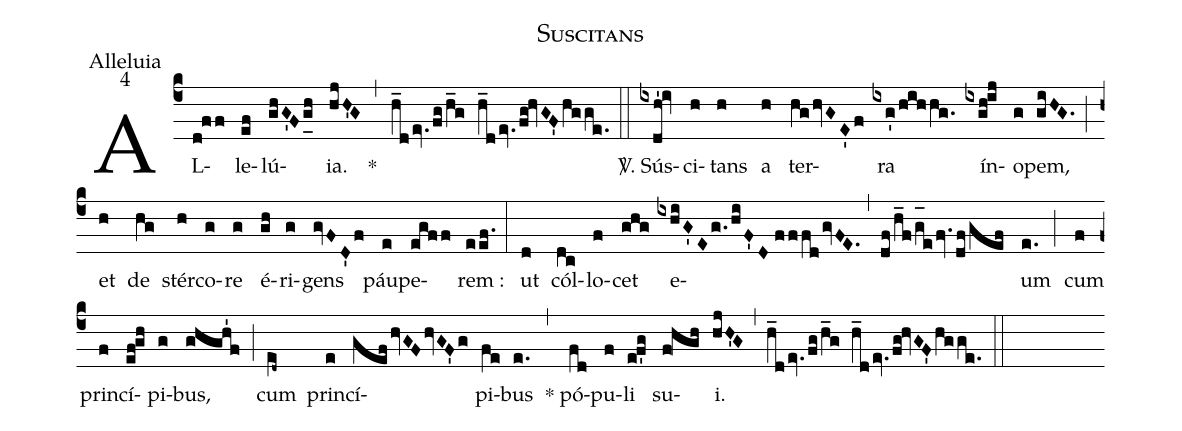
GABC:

name:Suscitans;
office-part:Alleluia;
mode:4;
%%
(c4) AL(d!ff)le(ef)lú(ghG'Fg_[uh:l]h){ia}.(hjH'G) *(,) (h_dev.fg/h_g h_dev.fg!hvGF'hgge.) (::) <sp>V/</sp>. Sús(ixdh'!iv)ci(h)tans(h) a(h) ter(hghvGE'f)ra(ixg'/hihhg.) ín(ixgh!ij)o(g)pem,(giHG.) (;) et(h) de(hg) stér(h)co(g)re(g) é(gh)ri(g)gens(gvFD'f) páu(e)pe(egff)rem :(eef.) (:) ut(d) cól(dc)lo(f)cet(ghg) e(ixhiG'Eg./hiF'D//fffdgvFE.)(,)(df/h_f/g_[oh:h]efv.df/gef)um(e.) (;) cum(f) prin(f)cí(ef!gh)pi(g)bus,(ghgh'1f) (;) cum(e[ll:1]d~) prin(e)cí(gefhvGFhvGF'g)pi(fe)bus(e.) (,) * pó(fd)pu(f)li(ef'g) su(f!hgh)i.(hjH'G) (,) (h_dev.fg/h_g h_dev.fg!hvGF'hgge.) (::)
